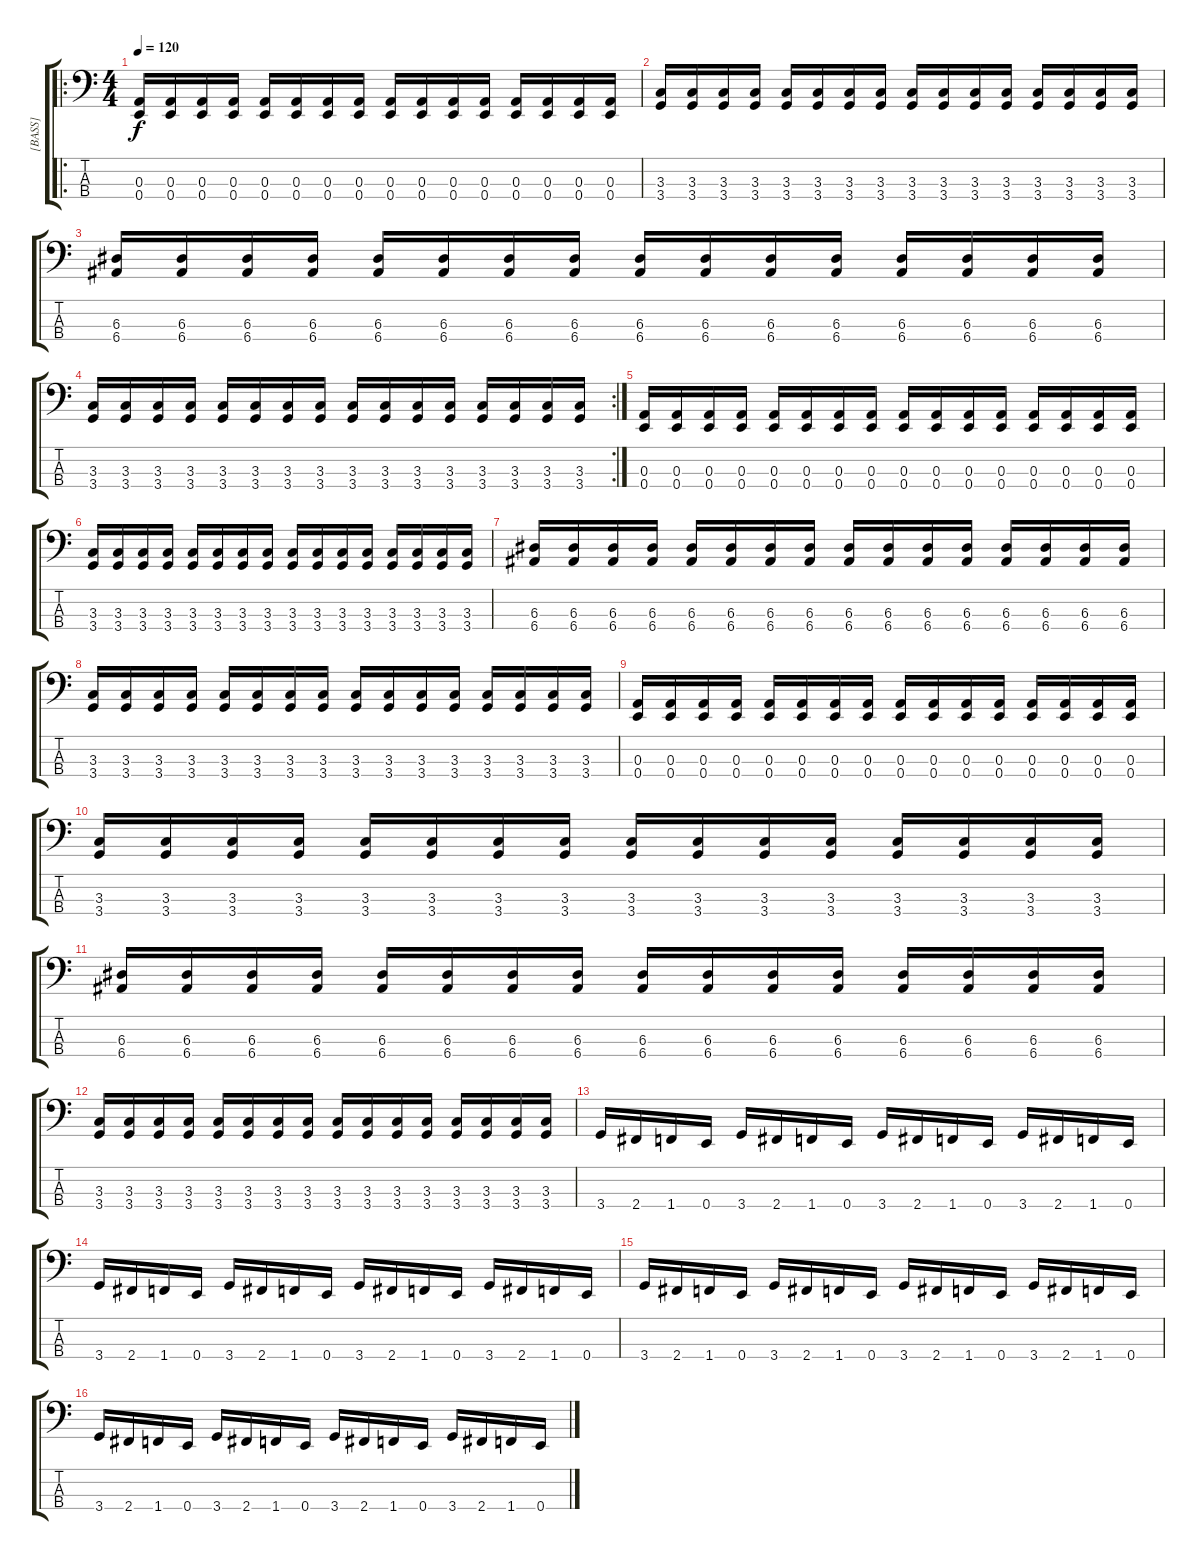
\track ("[BASS]" "[BASS]") {instrument electricbasspick}
\staff {score tabs}
\tuning (G2 D2 A1 E1) {hide}
\ro
\ts (4 4)
\tempo 120
\clef f4
\ks c
(0.3 0.4).16{dy f} (0.3 0.4).16 (0.3 0.4).16 (0.3 0.4).16 (0.3 0.4).16 (0.3 0.4).16 (0.3 0.4).16 (0.3 0.4).16 (0.3 0.4).16 (0.3 0.4).16 (0.3 0.4).16 (0.3 0.4).16 (0.3 0.4).16 (0.3 0.4).16 (0.3 0.4).16 (0.3 0.4).16 |
(3.3 3.4).16 (3.3 3.4).16 (3.3 3.4).16 (3.3 3.4).16 (3.3 3.4).16 (3.3 3.4).16 (3.3 3.4).16 (3.3 3.4).16 (3.3 3.4).16 (3.3 3.4).16 (3.3 3.4).16 (3.3 3.4).16 (3.3 3.4).16 (3.3 3.4).16 (3.3 3.4).16 (3.3 3.4).16 |
(6.3 6.4).16 (6.3 6.4).16 (6.3 6.4).16 (6.3 6.4).16 (6.3 6.4).16 (6.3 6.4).16 (6.3 6.4).16 (6.3 6.4).16 (6.3 6.4).16 (6.3 6.4).16 (6.3 6.4).16 (6.3 6.4).16 (6.3 6.4).16 (6.3 6.4).16 (6.3 6.4).16 (6.3 6.4).16 |
\rc 2
(3.3 3.4).16 (3.3 3.4).16 (3.3 3.4).16 (3.3 3.4).16 (3.3 3.4).16 (3.3 3.4).16 (3.3 3.4).16 (3.3 3.4).16 (3.3 3.4).16 (3.3 3.4).16 (3.3 3.4).16 (3.3 3.4).16 (3.3 3.4).16 (3.3 3.4).16 (3.3 3.4).16 (3.3 3.4).16 |
(0.3 0.4).16 (0.3 0.4).16 (0.3 0.4).16 (0.3 0.4).16 (0.3 0.4).16 (0.3 0.4).16 (0.3 0.4).16 (0.3 0.4).16 (0.3 0.4).16 (0.3 0.4).16 (0.3 0.4).16 (0.3 0.4).16 (0.3 0.4).16 (0.3 0.4).16 (0.3 0.4).16 (0.3 0.4).16 |
(3.3 3.4).16 (3.3 3.4).16 (3.3 3.4).16 (3.3 3.4).16 (3.3 3.4).16 (3.3 3.4).16 (3.3 3.4).16 (3.3 3.4).16 (3.3 3.4).16 (3.3 3.4).16 (3.3 3.4).16 (3.3 3.4).16 (3.3 3.4).16 (3.3 3.4).16 (3.3 3.4).16 (3.3 3.4).16 |
(6.3 6.4).16 (6.3 6.4).16 (6.3 6.4).16 (6.3 6.4).16 (6.3 6.4).16 (6.3 6.4).16 (6.3 6.4).16 (6.3 6.4).16 (6.3 6.4).16 (6.3 6.4).16 (6.3 6.4).16 (6.3 6.4).16 (6.3 6.4).16 (6.3 6.4).16 (6.3 6.4).16 (6.3 6.4).16 |
(3.3 3.4).16 (3.3 3.4).16 (3.3 3.4).16 (3.3 3.4).16 (3.3 3.4).16 (3.3 3.4).16 (3.3 3.4).16 (3.3 3.4).16 (3.3 3.4).16 (3.3 3.4).16 (3.3 3.4).16 (3.3 3.4).16 (3.3 3.4).16 (3.3 3.4).16 (3.3 3.4).16 (3.3 3.4).16 |
(0.3 0.4).16 (0.3 0.4).16 (0.3 0.4).16 (0.3 0.4).16 (0.3 0.4).16 (0.3 0.4).16 (0.3 0.4).16 (0.3 0.4).16 (0.3 0.4).16 (0.3 0.4).16 (0.3 0.4).16 (0.3 0.4).16 (0.3 0.4).16 (0.3 0.4).16 (0.3 0.4).16 (0.3 0.4).16 |
(3.3 3.4).16 (3.3 3.4).16 (3.3 3.4).16 (3.3 3.4).16 (3.3 3.4).16 (3.3 3.4).16 (3.3 3.4).16 (3.3 3.4).16 (3.3 3.4).16 (3.3 3.4).16 (3.3 3.4).16 (3.3 3.4).16 (3.3 3.4).16 (3.3 3.4).16 (3.3 3.4).16 (3.3 3.4).16 |
(6.3 6.4).16 (6.3 6.4).16 (6.3 6.4).16 (6.3 6.4).16 (6.3 6.4).16 (6.3 6.4).16 (6.3 6.4).16 (6.3 6.4).16 (6.3 6.4).16 (6.3 6.4).16 (6.3 6.4).16 (6.3 6.4).16 (6.3 6.4).16 (6.3 6.4).16 (6.3 6.4).16 (6.3 6.4).16 |
(3.3 3.4).16 (3.3 3.4).16 (3.3 3.4).16 (3.3 3.4).16 (3.3 3.4).16 (3.3 3.4).16 (3.3 3.4).16 (3.3 3.4).16 (3.3 3.4).16 (3.3 3.4).16 (3.3 3.4).16 (3.3 3.4).16 (3.3 3.4).16 (3.3 3.4).16 (3.3 3.4).16 (3.3 3.4).16 |
3.4.16 2.4.16 1.4.16 0.4.16 3.4.16 2.4.16 1.4.16 0.4.16 3.4.16 2.4.16 1.4.16 0.4.16 3.4.16 2.4.16 1.4.16 0.4.16 |
3.4.16 2.4.16 1.4.16 0.4.16 3.4.16 2.4.16 1.4.16 0.4.16 3.4.16 2.4.16 1.4.16 0.4.16 3.4.16 2.4.16 1.4.16 0.4.16 |
3.4.16 2.4.16 1.4.16 0.4.16 3.4.16 2.4.16 1.4.16 0.4.16 3.4.16 2.4.16 1.4.16 0.4.16 3.4.16 2.4.16 1.4.16 0.4.16 |
3.4.16 2.4.16 1.4.16 0.4.16 3.4.16 2.4.16 1.4.16 0.4.16 3.4.16 2.4.16 1.4.16 0.4.16 3.4.16 2.4.16 1.4.16 0.4.16
